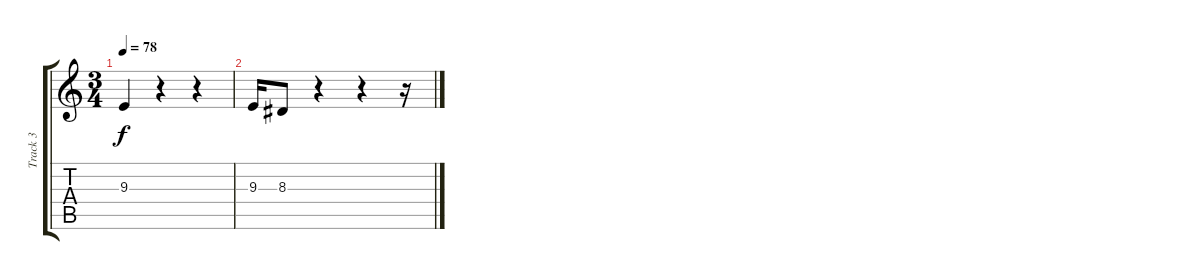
\track ("Track 3" "Track 3") {instrument acousticgrandpiano}
\staff {score tabs}
\tuning (E4 B3 G3 D3 A2 E2) {hide}
\ts (3 4)
\tempo 78
\clef g2
\ks c
9.3.4{dy f} r.4 r.4 |
9.3.16 8.3.8 r.4 r.4 r.16
